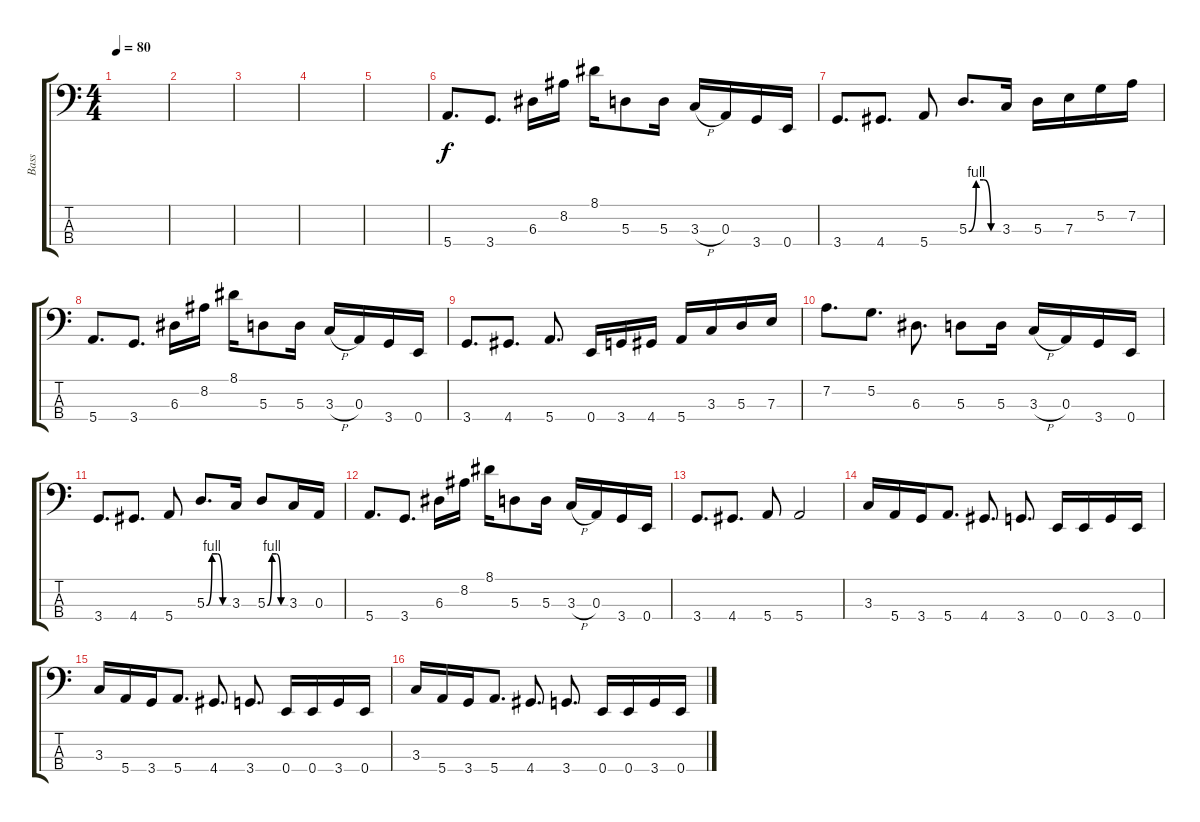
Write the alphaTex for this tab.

\track ("Bass" "Bass") {instrument electricbasspick}
\staff {score tabs}
\tuning (G2 D2 A1 E1) {hide}
\ts (4 4)
\tempo 80
\clef f4
\ks c
|
|
|
|
|
5.4.8{d} 3.4.8{d} 6.3.16 8.2.16 8.1.16 5.3.8 5.3.16 3.3{h}.16 0.3.16 3.4.16 0.4.16 |
3.4.8{d} 4.4.8{d} 5.4.8 5.3{be (custom 0 0 15 4 30 4 45 0 60 0)}.8{d} 3.3.16 5.3.16 7.3.16 5.2.16 7.2.16 |
5.4.8{d} 3.4.8{d} 6.3.16 8.2.16 8.1.16 5.3.8 5.3.16 3.3{h}.16 0.3.16 3.4.16 0.4.16 |
3.4.8{d} 4.4.8{d} 5.4.8{d} 0.4.16 3.4.16 4.4.16 5.4.16 3.3.16 5.3.16 7.3.16 |
7.2.8{d} 5.2.8{d} 6.3.8{d} 5.3.8 5.3.16 3.3{h}.16 0.3.16 3.4.16 0.4.16 |
3.4.8{d} 4.4.8{d} 5.4.8 5.3{be (custom 0 0 15 4 30 4 45 0 60 0)}.8{d} 3.3.16 5.3{be (custom 0 0 15 4 30 4 45 0 60 0)}.8 3.3.16 0.3.16 |
5.4.8{d} 3.4.8{d} 6.3.16 8.2.16 8.1.16 5.3.8 5.3.16 3.3{h}.16 0.3.16 3.4.16 0.4.16 |
3.4.8{d} 4.4.8{d} 5.4.8 5.4.2 |
3.3.16 5.4.16 3.4.16 5.4.8{d} 4.4.8{d} 3.4.8{d} 0.4.16 0.4.16 3.4.16 0.4.16 |
3.3.16 5.4.16 3.4.16 5.4.8{d} 4.4.8{d} 3.4.8{d} 0.4.16 0.4.16 3.4.16 0.4.16 |
3.3.16 5.4.16 3.4.16 5.4.8{d} 4.4.8{d} 3.4.8{d} 0.4.16 0.4.16 3.4.16 0.4.16
